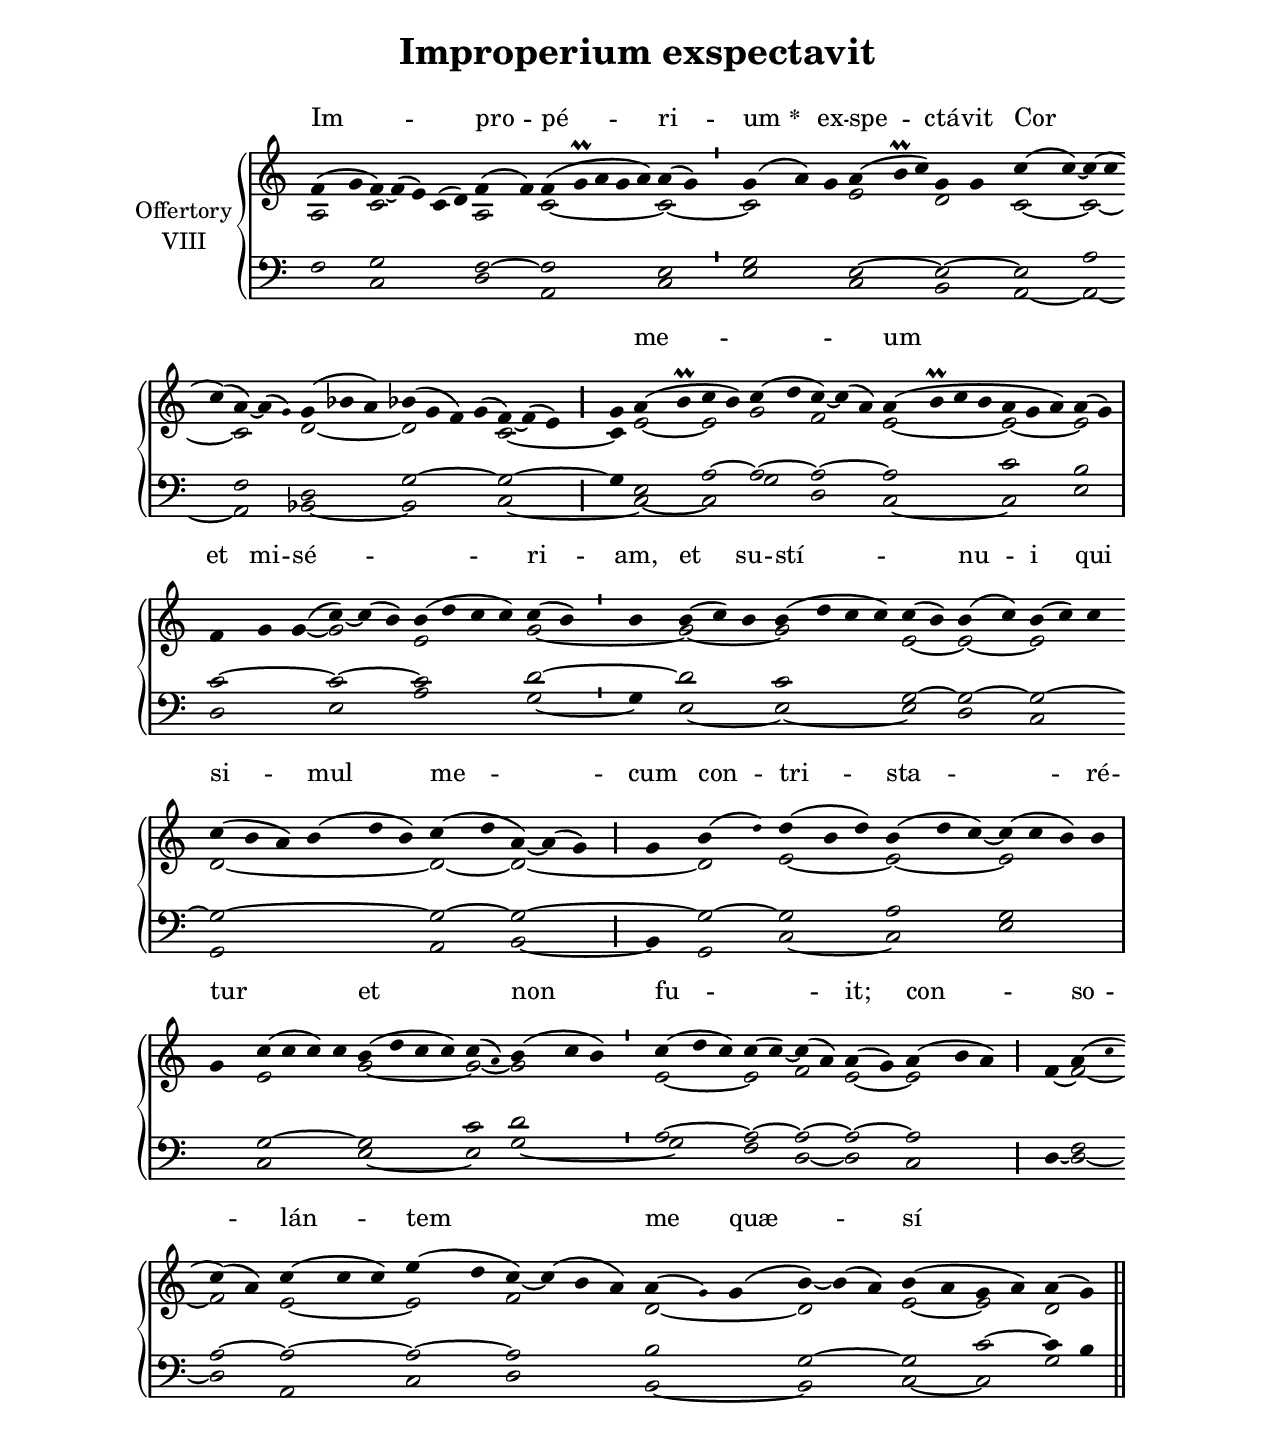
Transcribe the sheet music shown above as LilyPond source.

\version "2.18"
\include "gregorian.ly"
\include "noh2.ily"


%Page reference: page ii.140
%(volume.page)

global = {
 \key g \mixolydian
 \cadenzaOn 
}

\header {
  title = \markup \center-column {"Improperium exspectavit" \vspace #1 }
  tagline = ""
  composer = ""
}

\paper {
 #(include-special-characters)
  oddHeaderMarkup = \markup \fill-line {
    \line {}
    \center-column {
      \on-the-fly #first-page     " "
      \on-the-fly #not-first-page "Improperium exspectavit"
    }
    \line { \on-the-fly #print-page-number-check-first \fromproperty #'page:page-number-string }
  }
  evenHeaderMarkup = \markup \fill-line {
    \line { \on-the-fly #print-page-number-check-first \fromproperty #'page:page-number-string }
    \center-column { "Improperium exspectavit" }
    \line {}
  }
}

chantText = \lyricmode {
Im -- _ pro -- pé -- ri -- um 
\set stanza = " * " ex -- spe -- ctá -- vit Cor _ _ _ _ me -- _ um _ 
et mi -- sé -- _ ri -- am, 
et su -- stí -- _ nu -- i qui si -- mul me -- cum con -- tri -- sta -- ré -- tur _ _ 
et _ non fu -- _ it; 
con -- _ so -- lán -- tem me quæ -- sí -- _ vi _ 
et _ non _ _ _ in -- vé -- _ _ ni. }

chantMusic = {
\tieDown   f'4 ( g'4 f'4) ~ f'4 ( e'4) c'4 ( d'4) f'4 ( f'4) f'4 ( g'\prall a'4 g'4 a'4) a'4 ( g'4) \divisioMinima
 g'4 ( a'4) g'4 a'4 ( b'\prall c''4) g'4 g'4 c''4 ( c''4) ~ c''4 ( c''4 \forceBreak
) ~ c''4 ( a'4) ~ a'4 ( \once \tweak #'font-size #-4 g' )  g'4 ( bes'4 a'4) bes'4 ( g'4 f'4) g'4 ( f'4) ~ f'4 ( e'4) \divisioMaior
 g'4 a'4 ( b'\prall c''4 b'4) c''4 ( d''4 c''4) ~ c''4 ( a'4) a'4 ( b'\prall c''4 b'4 a'4 g'4 a'4) a'4 ( g'4) \divisioMaxima \forceBreak

 f'4 g'4 g'4 ( c''4) ~ c''4 ( b'4) b'4 ( d''4 c''4 c''4) c''4 ( b'4) \divisioMinima
 b'4 b'4 ( c''4) b'4 b'4 ( d''4 c''4 c''4) c''4 ( b'4) b'4 ( c''4) b'4 ( c''4) c''4 \forceBreak
 c''4 ( b'4 a'4) b'4 ( d''4 b'4) c''4 ( d''4 a'4) ~ a'4 ( g'4) \divisioMaior
 g'4 b'4 ( \once \tweak #'font-size #-4 d'' ) d''4 ( b'4 d''4) b'4 ( d''4 c''4) ~ c''4 ( c''4 b'4) b'4 \divisioMaxima \forceBreak

 g'4 c''4 ( c''4 c''4) c''4 b'4 ( d''4 c''4 c''4) c''4 ( \once \tweak #'font-size #-4 a' ) b'4 ( c''4 b'4) \divisioMinima
 c''4 ( d''4 c''4) c''4 ( c''4) ~ c''4 ( a'4) a'4 ( g'4) a'4 ( b'4 a'4) \divisioMaior
 f'4 a'4 ( \once \tweak #'font-size #-4 c''  \forceBreak
) c''4 ( a'4) c''4 ( c''4 c''4) e''4 ( d''4 c''4) ~ c''4 ( b'4 a'4) a'4 ( \once \tweak #'font-size #-4 g' ) g'4 ( b'4) ~ b'4 ( a'4) b'4 ( a'4 g'4 a'4) a'4 ( g'4) \finalis

}

altoMusic = {
a2 c'2*5/2 a2 c'2*5/2 ~ c'2 ~ \divisioMinima
c'2*3/2 e'2*3/2 d'2 c'2 ~ c'2*3/2 ~ c'2*3/2 d'2*3/2 ~ d'2*4/2 c'2*3/2 ~ \divisioMaior
c'4 e'2 ~ e'2 g'2 f'2*3/2 e'2*4/2 ~ e'2*3/2 ~ e'2 \divisioMaxima
r2 g'4 ~ g'2*3/2 e'2*4/2 g'2*3/2 ~ g'2*3/2 ~ g'2*4/2 e'2 ~ e'2 ~ e'2*3/2 d'2*6/2 ~ d'2 ~ d'2*4/2 ~ d'2 e'2*3/2 ~ e'2*3/2 ~ e'2*4/2 \divisioMaxima
r4 e'2*4/2 g'2*4/2 ~ g'2 ~ g'2*3/2 \divisioMinima
e'2*3/2 ~ e'2 f'2 e'2 ~ e'2*3/2 \divisioMaior
f'4 ~ f'2 ~ f'2 e'2*3/2 ~ e'2 f'2*4/2 d'2*3/2 ~ d'2*3/2 e'2 ~ e'2 d'2 \finalis
}

tenorMusic = {
f2 g2*5/2 f2 ~ f2*5/2 e2 \divisioMinima
g2*3/2 e2*3/2 ~ e2 ~ e2 a2*3/2 f2*3/2 d2*3/2 g2*4/2 ~ g2*3/2 ~ \divisioMaior
g4 e2 a2 ~ a2 ~ a2*3/2 ~ a2*4/2 c'2*3/2 b2 \divisioMaxima
c'2*3/2 ~ c'2*3/2 ~ c'2*4/2 d'2*3/2 ~ d'2*3/2 c'2*4/2 g2 ~ g2 ~ g2*3/2 ~ g2*6/2 ~ g2 ~ g2*4/2 ~ g2 ~ g2*3/2 a2*3/2 g2*4/2 \divisioMaxima
r4 g2*4/2 ~ g2*4/2 c'2 d'2*3/2 \divisioMinima
a2*3/2 ~ a2 ~ a2 ~ a2 ~ a2*3/2 \divisioMaior
r4 f2 a2 ~ a2*3/2 ~ a2 ~ a2*4/2 b2*3/2 g2*3/2 ~ g2 c'2 ~ c'4 b4 \finalis
}

bassMusic = {
r2 c2*5/2 d2 a,2*5/2 c2 \divisioMinima
e2*3/2 c2*3/2 b,2 a,2 ~ a,2*3/2 ~ a,2*3/2 bes,2*3/2 ~ bes,2*4/2 c2*4/2 ~ c2 ~ c2 g2 d2*3/2 c2*4/2 ~ c2*3/2 e2 \divisioMaxima
d2*3/2 e2*3/2 a2*4/2 g2 ~ \divisioMinima
g4 e2*3/2 ~ e2*4/2 ~ e2 d2 c2*3/2 g,2*6/2 a,2 b,2*3/2 ~ \divisioMaior
b,4 g,2 c2*3/2 ~ c2*3/2 e2*4/2 \divisioMaxima
r4 c2*4/2 e2*4/2 ~ e2 g2*3/2 ~ \divisioMinima
g2*3/2 f2 d2 ~ d2 c2*3/2 \divisioMaior
d4 ~ d2 ~ d2 a,2*3/2 c2 d2*4/2 b,2*3/2 ~ b,2*3/2 c2 ~ c2 g2 \finalis
}

voiceLines = {
\voiceLineStyle


}

\score{
  <<
    \new GrandStaff <<
      \set GrandStaff.autoBeaming = ##f
      \set GrandStaff.instrumentName = \markup \center-column {
        "Offertory"
        "VIII"
      }
      \new Staff = up <<
        \new Voice = "chant" {
          \voiceOne \global \chantMusic
        }
        \new Voice {
          \voiceTwo \global \altoMusic
        }
      >>

      \new Staff = down <<
        \clef bass
        \new Voice {
          \voiceOne \global \tenorMusic
        }
        \new Voice {
          \voiceTwo \global \bassMusic
        }
	\new Voice {
        \voiceThree \global \voiceLines
        }
      >>
    >>
    \new Lyrics \lyricsto chant {
      \chantText
    }
  >>
  \layout{
  }
  \midi{
    \tempo 4 = 125
  }
}
